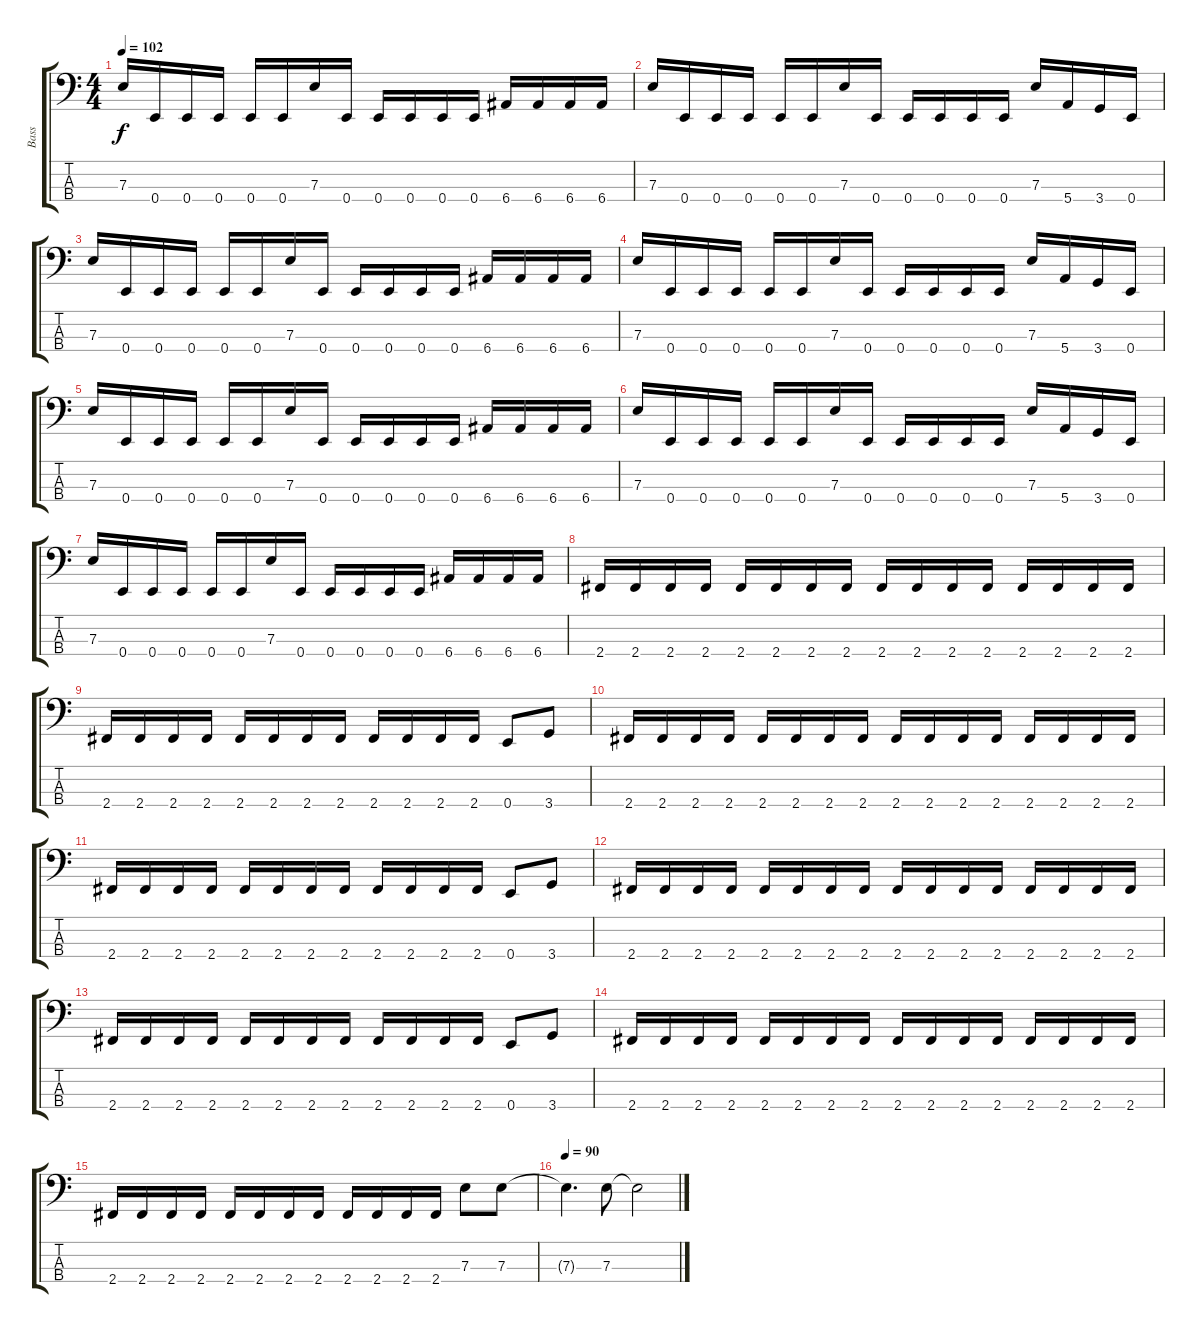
\track ("Bass" "Bass") {instrument electricbassfinger}
\staff {score tabs}
\tuning (G2 D2 A1 E1) {hide}
\ts (4 4)
\tempo 102
\clef f4
\ks c
7.3.16{dy f} 0.4.16 0.4.16 0.4.16 0.4.16 0.4.16 7.3.16 0.4.16 0.4.16 0.4.16 0.4.16 0.4.16 6.4.16 6.4.16 6.4.16 6.4.16 |
7.3.16 0.4.16 0.4.16 0.4.16 0.4.16 0.4.16 7.3.16 0.4.16 0.4.16 0.4.16 0.4.16 0.4.16 7.3.16 5.4.16 3.4.16 0.4.16 |
7.3.16 0.4.16 0.4.16 0.4.16 0.4.16 0.4.16 7.3.16 0.4.16 0.4.16 0.4.16 0.4.16 0.4.16 6.4.16 6.4.16 6.4.16 6.4.16 |
7.3.16 0.4.16 0.4.16 0.4.16 0.4.16 0.4.16 7.3.16 0.4.16 0.4.16 0.4.16 0.4.16 0.4.16 7.3.16 5.4.16 3.4.16 0.4.16 |
7.3.16 0.4.16 0.4.16 0.4.16 0.4.16 0.4.16 7.3.16 0.4.16 0.4.16 0.4.16 0.4.16 0.4.16 6.4.16 6.4.16 6.4.16 6.4.16 |
7.3.16 0.4.16 0.4.16 0.4.16 0.4.16 0.4.16 7.3.16 0.4.16 0.4.16 0.4.16 0.4.16 0.4.16 7.3.16 5.4.16 3.4.16 0.4.16 |
7.3.16 0.4.16 0.4.16 0.4.16 0.4.16 0.4.16 7.3.16 0.4.16 0.4.16 0.4.16 0.4.16 0.4.16 6.4.16 6.4.16 6.4.16 6.4.16 |
2.4.16 2.4.16 2.4.16 2.4.16 2.4.16 2.4.16 2.4.16 2.4.16 2.4.16 2.4.16 2.4.16 2.4.16 2.4.16 2.4.16 2.4.16 2.4.16 |
2.4.16 2.4.16 2.4.16 2.4.16 2.4.16 2.4.16 2.4.16 2.4.16 2.4.16 2.4.16 2.4.16 2.4.16 0.4.8 3.4.8 |
2.4.16 2.4.16 2.4.16 2.4.16 2.4.16 2.4.16 2.4.16 2.4.16 2.4.16 2.4.16 2.4.16 2.4.16 2.4.16 2.4.16 2.4.16 2.4.16 |
2.4.16 2.4.16 2.4.16 2.4.16 2.4.16 2.4.16 2.4.16 2.4.16 2.4.16 2.4.16 2.4.16 2.4.16 0.4.8 3.4.8 |
2.4.16 2.4.16 2.4.16 2.4.16 2.4.16 2.4.16 2.4.16 2.4.16 2.4.16 2.4.16 2.4.16 2.4.16 2.4.16 2.4.16 2.4.16 2.4.16 |
2.4.16 2.4.16 2.4.16 2.4.16 2.4.16 2.4.16 2.4.16 2.4.16 2.4.16 2.4.16 2.4.16 2.4.16 0.4.8 3.4.8 |
2.4.16 2.4.16 2.4.16 2.4.16 2.4.16 2.4.16 2.4.16 2.4.16 2.4.16 2.4.16 2.4.16 2.4.16 2.4.16 2.4.16 2.4.16 2.4.16 |
2.4.16 2.4.16 2.4.16 2.4.16 2.4.16 2.4.16 2.4.16 2.4.16 2.4.16 2.4.16 2.4.16 2.4.16 7.3.8 7.3.8 |
\tempo 90
7.3{t}.4{d} 7.3.8 7.3{t}.2
